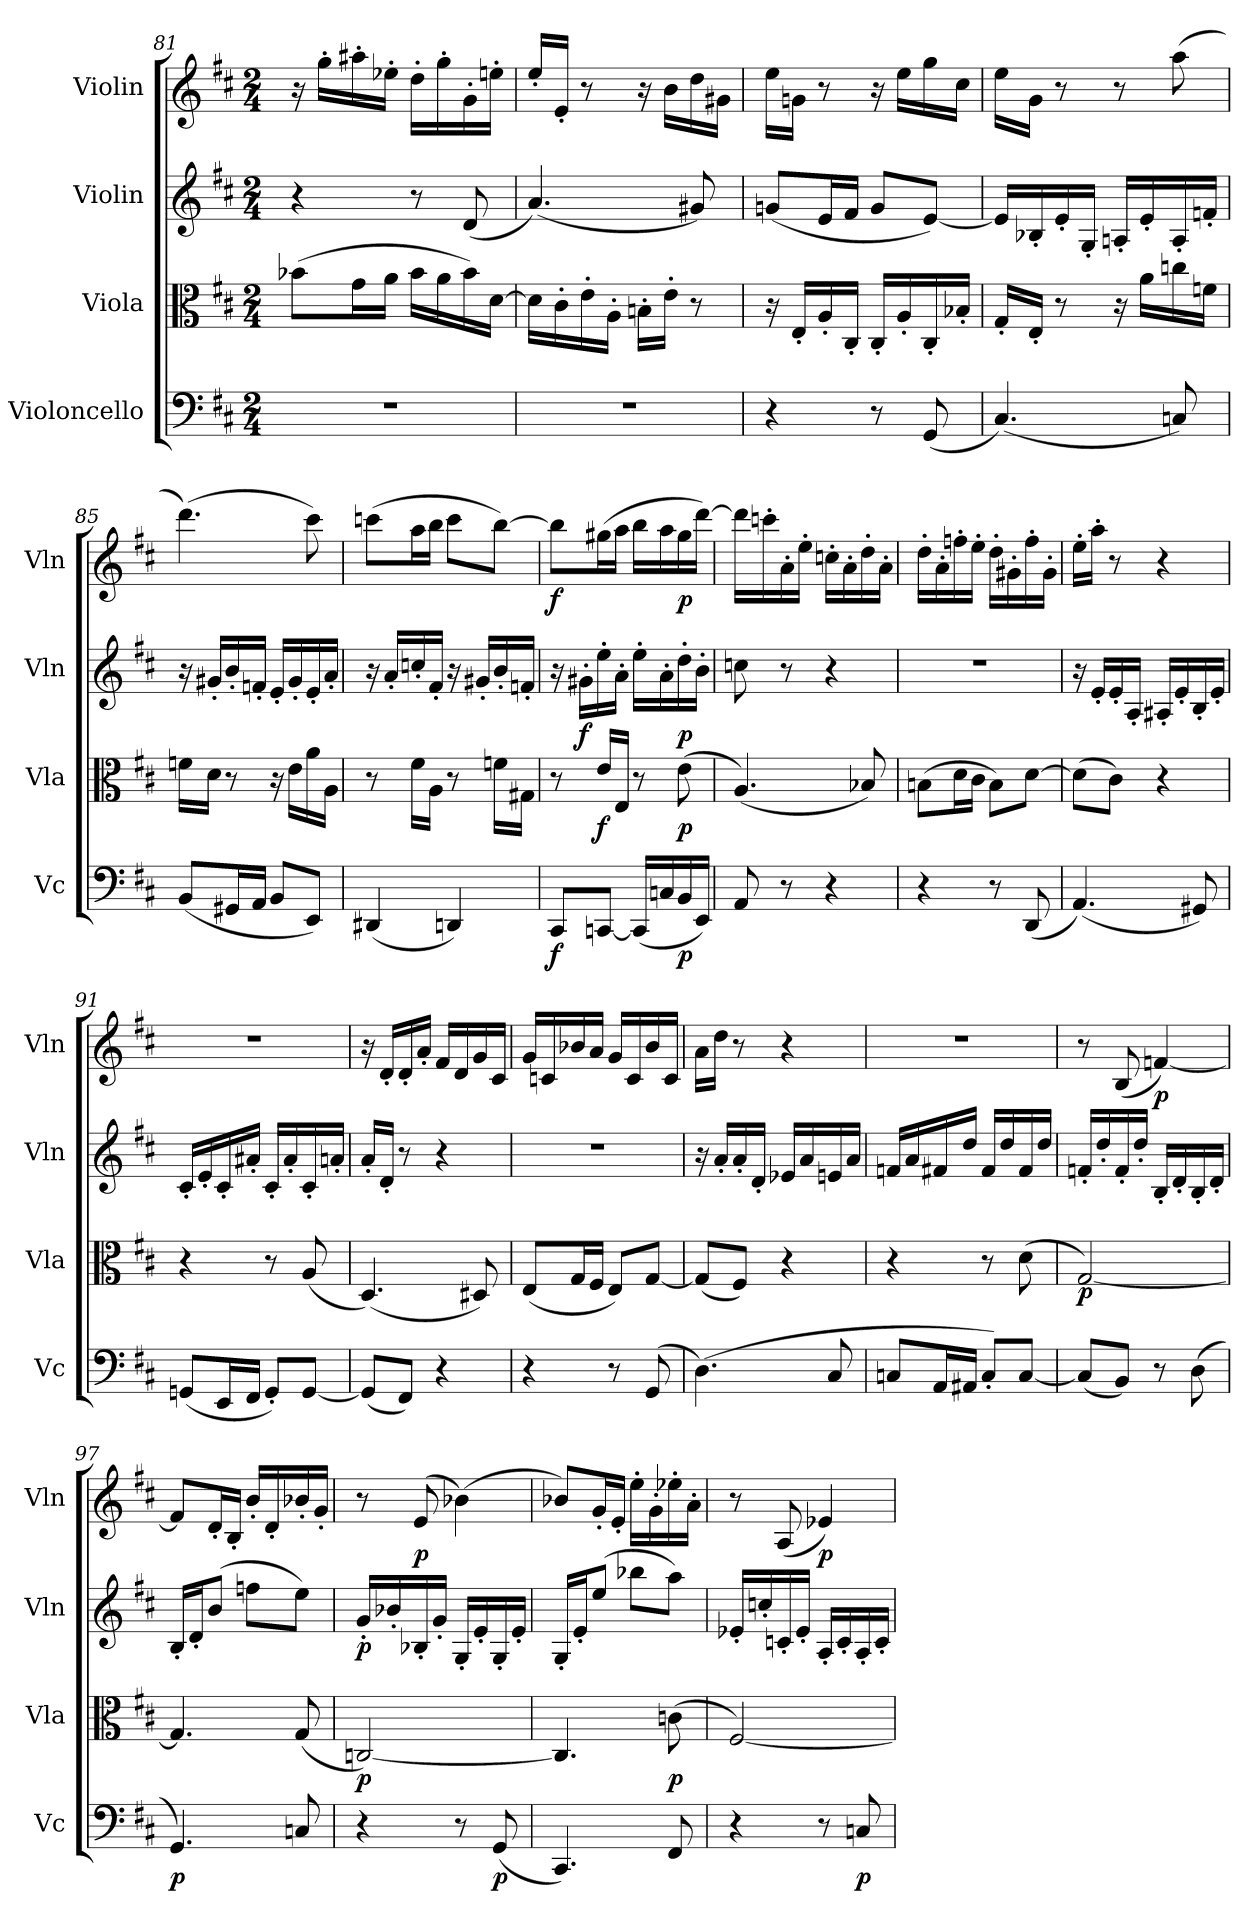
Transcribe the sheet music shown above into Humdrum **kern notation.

**kern	**dynam	**kern	**dynam	**kern	**dynam	**kern	**dynam
*part4	*part4	*part3	*part3	*part2	*part2	*part1	*part1
*staff4	*staff4	*staff3	*staff3	*staff2	*staff2	*staff1	*staff1
*I"Violoncello	*	*I"Viola	*	*I"Violin	*	*I"Violin	*
*I'Vc	*	*I'Vla	*	*I'Vln	*	*I'Vln	*
*clefF4	*	*clefC3	*	*clefG2	*	*clefG2	*
*k[f#c#]	*	*k[f#c#]	*	*k[f#c#]	*	*k[f#c#]	*
*M2/4	*	*M2/4	*	*M2/4	*	*M2/4	*
=81	=81	=81	=81	=81	=81	=81	=81
2r	.	(8b-X\L	.	4r	.	16r	.
.	.	.	.	.	.	16gg'\LL	.
.	.	16g\L	.	.	.	16aa#X'\	.
.	.	16a\JJ	.	.	.	16ee-X'\JJ	.
.	.	16b-\LL	.	8r	.	16dd'\LL	.
.	.	16a\	.	.	.	16gg'\	.
.	.	16b-\)	.	(8d/	.	16g'\	.
.	.	[16d\JJ	.	.	.	16een'\JJ	.
=82	=82	=82	=82	=82	=82	=82	=82
2r	.	16d\LL]	.	(4.a/)	.	16ee'/LL	.
.	.	16c#'\	.	.	.	16e'/JJ	.
.	.	16e'\	.	.	.	8r	.
.	.	16A'\JJ	.	.	.	.	.
.	.	16Bn'\LL	.	.	.	16r	.
.	.	16e'\JJ	.	.	.	16b\LL	.
.	.	8r	.	8g#X/)	.	16dd\	.
.	.	.	.	.	.	16g#X\JJ	.
=83	=83	=83	=83	=83	=83	=83	=83
4r	.	16r	.	(8gn/L	.	16ee\LL	.
.	.	16E'/LL	.	.	.	16gn\JJ	.
.	.	16A'/	.	16e/L	.	8r	.
.	.	16C#'/JJ	.	16f#/JJ	.	.	.
8r	.	16C#'/LL	.	8g/L	.	16r	.
.	.	16A'/	.	.	.	16ee\LL	.
(8GG/	.	16C#'/	.	[8e/J)	.	16gg\	.
.	.	16B-X'/JJ	.	.	.	16cc#\JJ	.
=84	=84	=84	=84	=84	=84	=84	=84
(4.C#/)	.	16G'/LL	.	16e/LL]	.	16ee\LL	.
.	.	16E'/JJ	.	16B-X'/	.	16g\JJ	.
.	.	8r	.	16e'/	.	8r	.
.	.	.	.	16G'/JJ	.	.	.
.	.	16r	.	16An'/LL	.	8r	.
.	.	16a\LL	.	16e'/	.	.	.
8Cn/)	.	16ccn\	.	16A'/	.	(8aa\	.
.	.	16fn\JJ	.	16fn'/JJ	.	.	.
=85	=85	=85	=85	=85	=85	=85	=85
(8BB/L	.	16fn\LL	.	16r	.	(4.ddd\)	.
.	.	16d\JJ	.	16g#X'/LL	.	.	.
16GG#X/L	.	8r	.	16b'/	.	.	.
16AA/JJ	.	.	.	16fn'/JJ	.	.	.
8BB/L	.	16r	.	16e'/LL	.	.	.
.	.	16e\LL	.	16g#'/	.	.	.
8EE/J)	.	16a\	.	16e'/	.	8ccc#\)	.
.	.	16A\JJ	.	16a'/JJ	.	.	.
=86	=86	=86	=86	=86	=86	=86	=86
(4DD#X/	.	8r	.	16r	.	(8cccn\L	.
.	.	.	.	16a'/LL	.	.	.
.	.	16f#\LL	.	16ccn'/	.	16aa\L	.
.	.	16A\JJ	.	16f#'/JJ	.	16bb\JJ	.
4DDn/)	.	8r	.	16r	.	8ccc\L	.
.	.	.	.	16g#X'/LL	.	.	.
.	.	16fn\LL	.	16b'/	.	[8bb\J)	.
.	.	16G#X\JJ	.	16fn'/JJ	.	.	.
=87	=87	=87	=87	=87	=87	=87	=87
8CC#/L	f	8r	.	16r	.	8bb\L]	f
.	.	.	.	16g#X'\LL	f	.	.
[8CCn/J	.	16e/LL	f	16ee'\	.	(16gg#X\L	.
.	.	16E/JJ	.	16a'\JJ	.	16aa\JJ	.
(16CC/LL]	.	8r	.	16ee'\LL	.	16bb\LL	.
16Cn/	.	.	.	16a'\	.	16aa\	.
16BB/	p	(8e\	p	16dd'\	p	16gg#\	p
16EE/JJ)	.	.	.	16b'\JJ	.	[16ddd\JJ)	.
=88	=88	=88	=88	=88	=88	=88	=88
8AA/	.	(4.A/)	.	8ccn\	.	16ddd\LL]	.
.	.	.	.	.	.	16cccn'\	.
8r	.	.	.	8r	.	16a'\	.
.	.	.	.	.	.	16ee'\JJ	.
4r	.	.	.	4r	.	16ccn'\LL	.
.	.	.	.	.	.	16a'\	.
.	.	8B-X/)	.	.	.	16dd'\	.
.	.	.	.	.	.	16a'\JJ	.
=89	=89	=89	=89	=89	=89	=89	=89
4r	.	(8Bn\L	.	2r	.	16dd'\LL	.
.	.	.	.	.	.	16a'\	.
.	.	16d\L	.	.	.	16ffn'\	.
.	.	16c#\JJ	.	.	.	16ee'\JJ	.
8r	.	8B\L)	.	.	.	16dd'\LL	.
.	.	.	.	.	.	16g#X'\	.
(8DD/	.	[8d\J	.	.	.	16ff'\	.
.	.	.	.	.	.	16g#'\JJ	.
=90	=90	=90	=90	=90	=90	=90	=90
(4.AA/)	.	(8d\L]	.	16r	.	16ee'\LL	.
.	.	.	.	16e'/LL	.	16aa'\JJ	.
.	.	8c#\J)	.	16e'/	.	8r	.
.	.	.	.	16A'/JJ	.	.	.
.	.	4r	.	16A#X'/LL	.	4r	.
.	.	.	.	16e'/	.	.	.
8GG#X/)	.	.	.	16B'/	.	.	.
.	.	.	.	16e'/JJ	.	.	.
=91	=91	=91	=91	=91	=91	=91	=91
(8GGn/L	.	4r	.	16c#'/LL	.	2r	.
.	.	.	.	16e'/	.	.	.
16EE/L	.	.	.	16c#'/	.	.	.
16FF#/JJ	.	.	.	16a#X'/JJ	.	.	.
8GG'/L)	.	8r	.	16c#'/LL	.	.	.
.	.	.	.	16a#'/	.	.	.
[8GG/J	.	(8A/	.	16c#'/	.	.	.
.	.	.	.	16an'/JJ	.	.	.
=92	=92	=92	=92	=92	=92	=92	=92
(8GG/L]	.	(4.D/)	.	16a'/LL	.	16r	.
.	.	.	.	16d'/JJ	.	16d'/LL	.
8FF#/J)	.	.	.	8r	.	16d'/	.
.	.	.	.	.	.	16a'/JJ	.
4r	.	.	.	4r	.	16f#/LL	.
.	.	.	.	.	.	16d/	.
.	.	8D#X/)	.	.	.	16g/	.
.	.	.	.	.	.	16c#/JJ	.
=93	=93	=93	=93	=93	=93	=93	=93
4r	.	(8E/L	.	2r	.	16g/LL	.
.	.	.	.	.	.	16cn/	.
.	.	16G/L	.	.	.	16b-X/	.
.	.	16F#/JJ	.	.	.	16a/JJ	.
8r	.	8E/L)	.	.	.	16g/LL	.
.	.	.	.	.	.	16c/	.
(8GG/	.	[8G/J	.	.	.	16b-/	.
.	.	.	.	.	.	16c/JJ	.
=94	=94	=94	=94	=94	=94	=94	=94
(4.D\)	.	(8G/L]	.	16r	.	16a\LL	.
.	.	.	.	16a'/LL	.	16dd\JJ	.
.	.	8F#/J)	.	16a'/	.	8r	.
.	.	.	.	16d'/JJ	.	.	.
.	.	4r	.	16e-X/LL	.	4r	.
.	.	.	.	16a/	.	.	.
8C#/	.	.	.	16en/	.	.	.
.	.	.	.	16a/JJ	.	.	.
=95	=95	=95	=95	=95	=95	=95	=95
8Cn/L	.	4r	.	16fn/LL	.	2r	.
.	.	.	.	16a/	.	.	.
16AA/L	.	.	.	16f#X/	.	.	.
16AA#X/JJ	.	.	.	16dd/JJ	.	.	.
8C'/L)	.	8r	.	16f#/LL	.	.	.
.	.	.	.	16dd/	.	.	.
[8C/J	.	(8d\	.	16f#/	.	.	.
.	.	.	.	16dd/JJ	.	.	.
=96	=96	=96	=96	=96	=96	=96	=96
(8C/L]	.	[2G/)	p	16fn'/LL	.	8r	.
.	.	.	.	16dd'/	.	.	.
8BB/J)	.	.	.	16f'/	.	(8B/	.
.	.	.	.	16dd'/JJ	.	.	.
8r	.	.	.	16B'/LL	.	[4fn/)	p
.	.	.	.	16d'/	.	.	.
(8D\	.	.	.	16B'/	.	.	.
.	.	.	.	16d'/JJ	.	.	.
=97	=97	=97	=97	=97	=97	=97	=97
4.GG/)	p	4.G/]	.	16B'/LL	.	8f/L]	.
.	.	.	.	16d'/J	.	.	.
.	.	.	.	(8b/J	.	16d'/L	.
.	.	.	.	.	.	16B'/JJ	.
.	.	.	.	8ffn\L	.	16b'/LL	.
.	.	.	.	.	.	16d'/	.
8Cn/	.	(8G/	.	8ee\J)	.	16b-X'/	.
.	.	.	.	.	.	16g'/JJ	.
=98	=98	=98	=98	=98	=98	=98	=98
4r	.	[2Cn/)	p	16g'/LL	p	8r	.
.	.	.	.	16b-X'/	.	.	.
.	.	.	.	16B-X'/	.	(8e/	p
.	.	.	.	16g'/JJ	.	.	.
8r	.	.	.	16G'/LL	.	(4b-X\)	.
.	.	.	.	16e'/	.	.	.
(8GG/	p	.	.	16G'/	.	.	.
.	.	.	.	16e'/JJ	.	.	.
=99	=99	=99	=99	=99	=99	=99	=99
4.CC#/)	.	4.C/]	.	16G'/LL	.	8b-X/L)	.
.	.	.	.	16e'/J	.	.	.
.	.	.	.	(8ee/J	.	16g'/L	.
.	.	.	.	.	.	16e'/JJ	.
.	.	.	.	8bb-X\L	.	16ee'\LL	.
.	.	.	.	.	.	16g'\	.
8FF#/	.	(8cn\	p	8aa\J)	.	16ee-X'\	.
.	.	.	.	.	.	16a'\JJ	.
=100	=100	=100	=100	=100	=100	=100	=100
4r	.	[2F#/)	.	16e-X'/LL	.	8r	.
.	.	.	.	16ccn'/	.	.	.
.	.	.	.	16cn'/	.	(8A/	.
.	.	.	.	16e-'/JJ	.	.	.
8r	.	.	.	16A'/LL	.	4e-X/)	p
.	.	.	.	16c'/	.	.	.
8Cn/	p	.	.	16A'/	.	.	.
.	.	.	.	16c'/JJ	.	.	.
=	=	=	=	=	=	=	=
*-	*-	*-	*-	*-	*-	*-	*-
